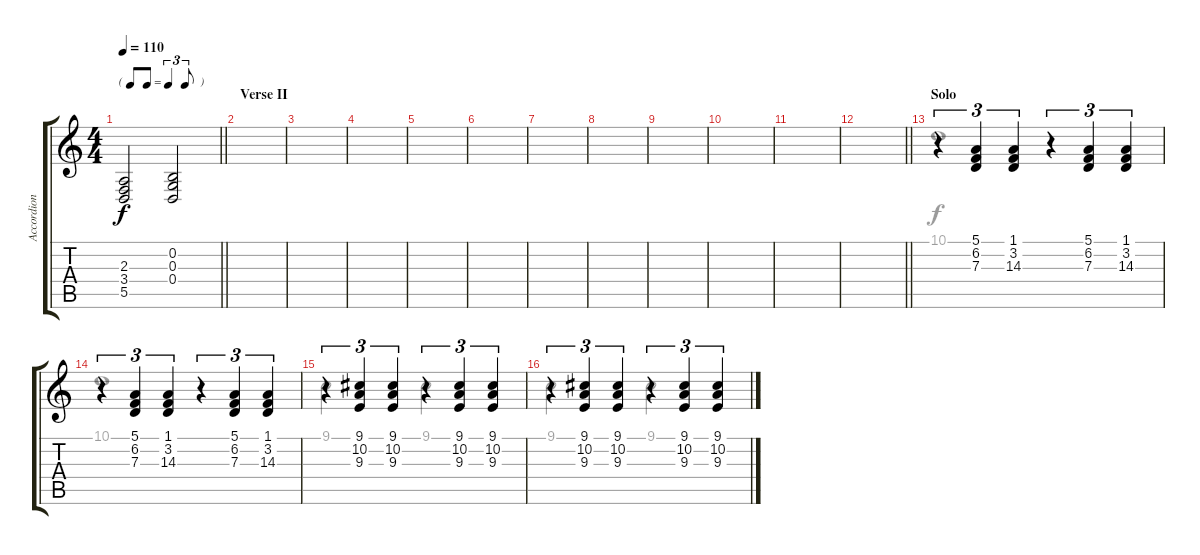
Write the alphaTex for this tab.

\track ("Accordion" "Accordion") {instrument accordion}
\staff {score tabs}
\tuning (E4 B3 G3 D3 A2 E2) {hide}
\voice
\ts (4 4)
\tf triplet8th
\tempo 110
\clef g2
\barLineRight lightlight
\ks c
(2.3 3.4 5.5).2{dy f} (0.2 0.3 0.4).2 |
\section ("" "Verse II")
|
|
|
|
|
|
|
|
|
|
\barLineRight lightlight
|
\section ("" "Solo")
r.4{tu (3 2)} (5.1 6.2 7.3).4{tu (3 2)} (1.1 3.2 14.3).4{tu (3 2)} r.4{tu (3 2)} (5.1 6.2 7.3).4{tu (3 2)} (1.1 3.2 14.3).4{tu (3 2)} |
r.4{tu (3 2)} (5.1 6.2 7.3).4{tu (3 2)} (1.1 3.2 14.3).4{tu (3 2)} r.4{tu (3 2)} (5.1 6.2 7.3).4{tu (3 2)} (1.1 3.2 14.3).4{tu (3 2)} |
r.4{tu (3 2)} (9.1 10.2 9.3).4{tu (3 2)} (9.1 10.2 9.3).4{tu (3 2)} r.4{tu (3 2)} (9.1 10.2 9.3).4{tu (3 2)} (9.1 10.2 9.3).4{tu (3 2)} |
r.4{tu (3 2)} (9.1 10.2 9.3).4{tu (3 2)} (9.1 10.2 9.3).4{tu (3 2)} r.4{tu (3 2)} (9.1 10.2 9.3).4{tu (3 2)} (9.1 10.2 9.3).4{tu (3 2)}
\voice
\clef g2
\ottava regular
\simile none
\barLineRight lightlight
\ks c
|
|
|
|
|
|
|
|
|
|
|
\barLineRight lightlight
|
10.1.1 |
10.1.1 |
9.1.2 9.1.2 |
9.1.2 9.1.2
